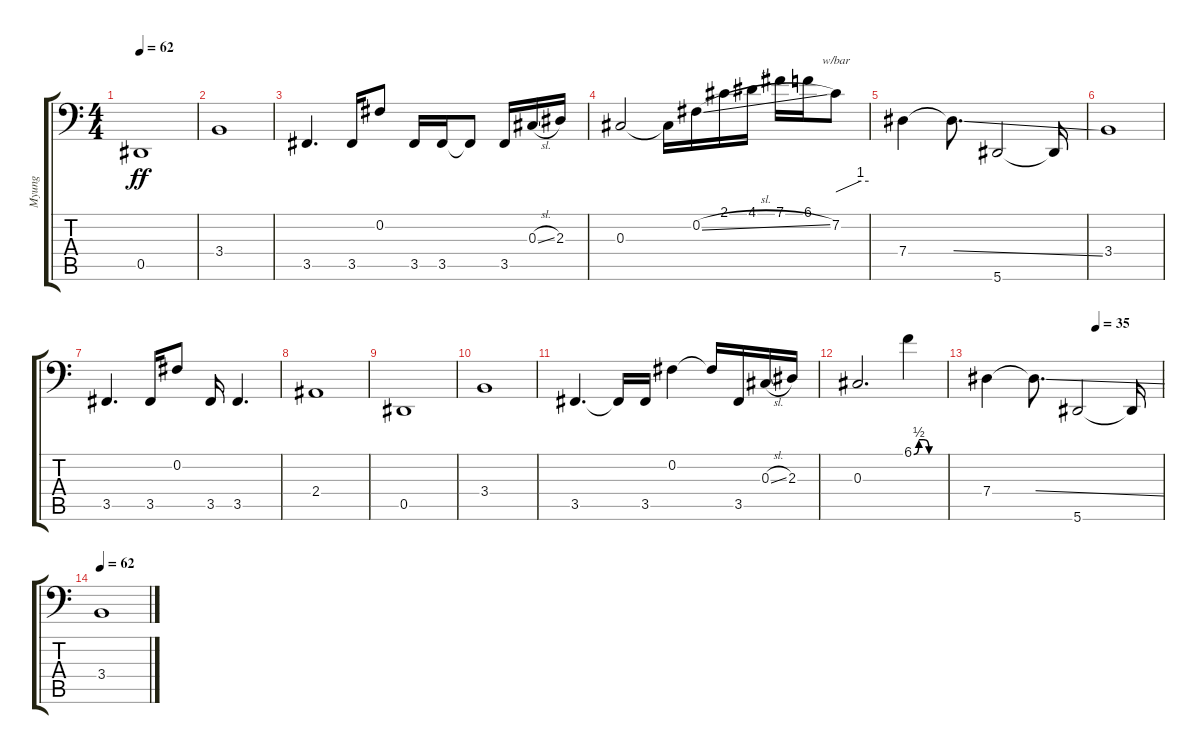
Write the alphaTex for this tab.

\track ("Myung" "Myung") {instrument electricbassfinger}
\staff {score tabs}
\tuning (B2 Gb2 Db2 Ab1 Eb1 Bb0) {hide}
\ts (4 4)
\tempo 62
\clef f4
\ks c
0.5.1{dy ff} |
3.4.1 |
3.5.4{d} 3.5.16 0.2.8 3.5.16 3.5.16 3.5{t}.8 3.5.16 0.3{sl}.16 2.3.16 |
0.3.2 0.3{t}.16 0.2{sl}.16 2.1.16 4.1.16 7.1.16 6.1.16 7.2.8{tbe (custom default 0 0 45 4 60 4)} |
7.4.4 7.4{ss t}.8{d} 5.6.2 5.6{t}.16 |
3.4.1 |
3.5.4{d} 3.5.16 0.2.8 3.5.16 3.5.4{d} |
2.4.1 |
0.5.1 |
3.4.1 |
3.5.4{d} 3.5{t}.16 3.5.16 0.2.4 0.2{t}.16 3.5.16 0.3{sl}.16 2.3.16 |
0.3.2{d} 6.1{be (custom 0 0 10 2 20 2 30 0 60 0)}.4 |
\tempo (35 0.625)
7.4.4 7.4{ss t}.8{d} 5.6.2 5.6{t}.16 |
\tempo 62
3.4.1
